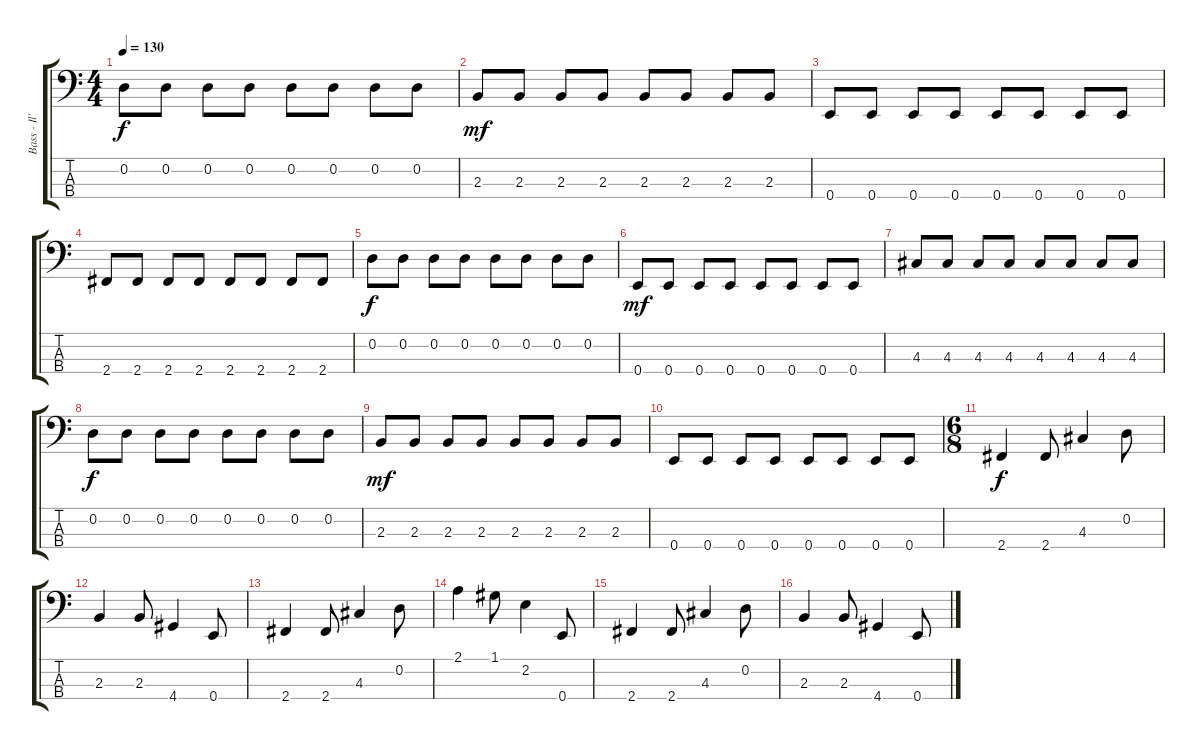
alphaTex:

\track ("Bass - Il'ya Knyazev" "Bass - Il'") {instrument electricbassfinger}
\staff {score tabs}
\tuning (G2 D2 A1 E1) {hide}
\ts (4 4)
\tempo 130
\clef f4
\ks c
0.2.8{dy f} 0.2.8 0.2.8 0.2.8 0.2.8 0.2.8 0.2.8 0.2.8 |
2.3.8{dy mf} 2.3.8 2.3.8 2.3.8 2.3.8 2.3.8 2.3.8 2.3.8 |
0.4.8 0.4.8 0.4.8 0.4.8 0.4.8 0.4.8 0.4.8 0.4.8 |
2.4.8 2.4.8 2.4.8 2.4.8 2.4.8 2.4.8 2.4.8 2.4.8 |
0.2.8{dy f} 0.2.8 0.2.8 0.2.8 0.2.8 0.2.8 0.2.8 0.2.8 |
0.4.8{dy mf} 0.4.8 0.4.8 0.4.8 0.4.8 0.4.8 0.4.8 0.4.8 |
4.3.8 4.3.8 4.3.8 4.3.8 4.3.8 4.3.8 4.3.8 4.3.8 |
0.2.8{dy f} 0.2.8 0.2.8 0.2.8 0.2.8 0.2.8 0.2.8 0.2.8 |
2.3.8{dy mf} 2.3.8 2.3.8 2.3.8 2.3.8 2.3.8 2.3.8 2.3.8 |
0.4.8 0.4.8 0.4.8 0.4.8 0.4.8 0.4.8 0.4.8 0.4.8 |
\ts (6 8)
2.4.4{dy f} 2.4.8 4.3.4 0.2.8 |
2.3.4 2.3.8 4.4.4 0.4.8 |
2.4.4 2.4.8 4.3.4 0.2.8 |
2.1.4 1.1.8 2.2.4 0.4.8 |
2.4.4 2.4.8 4.3.4 0.2.8 |
2.3.4 2.3.8 4.4.4 0.4.8
